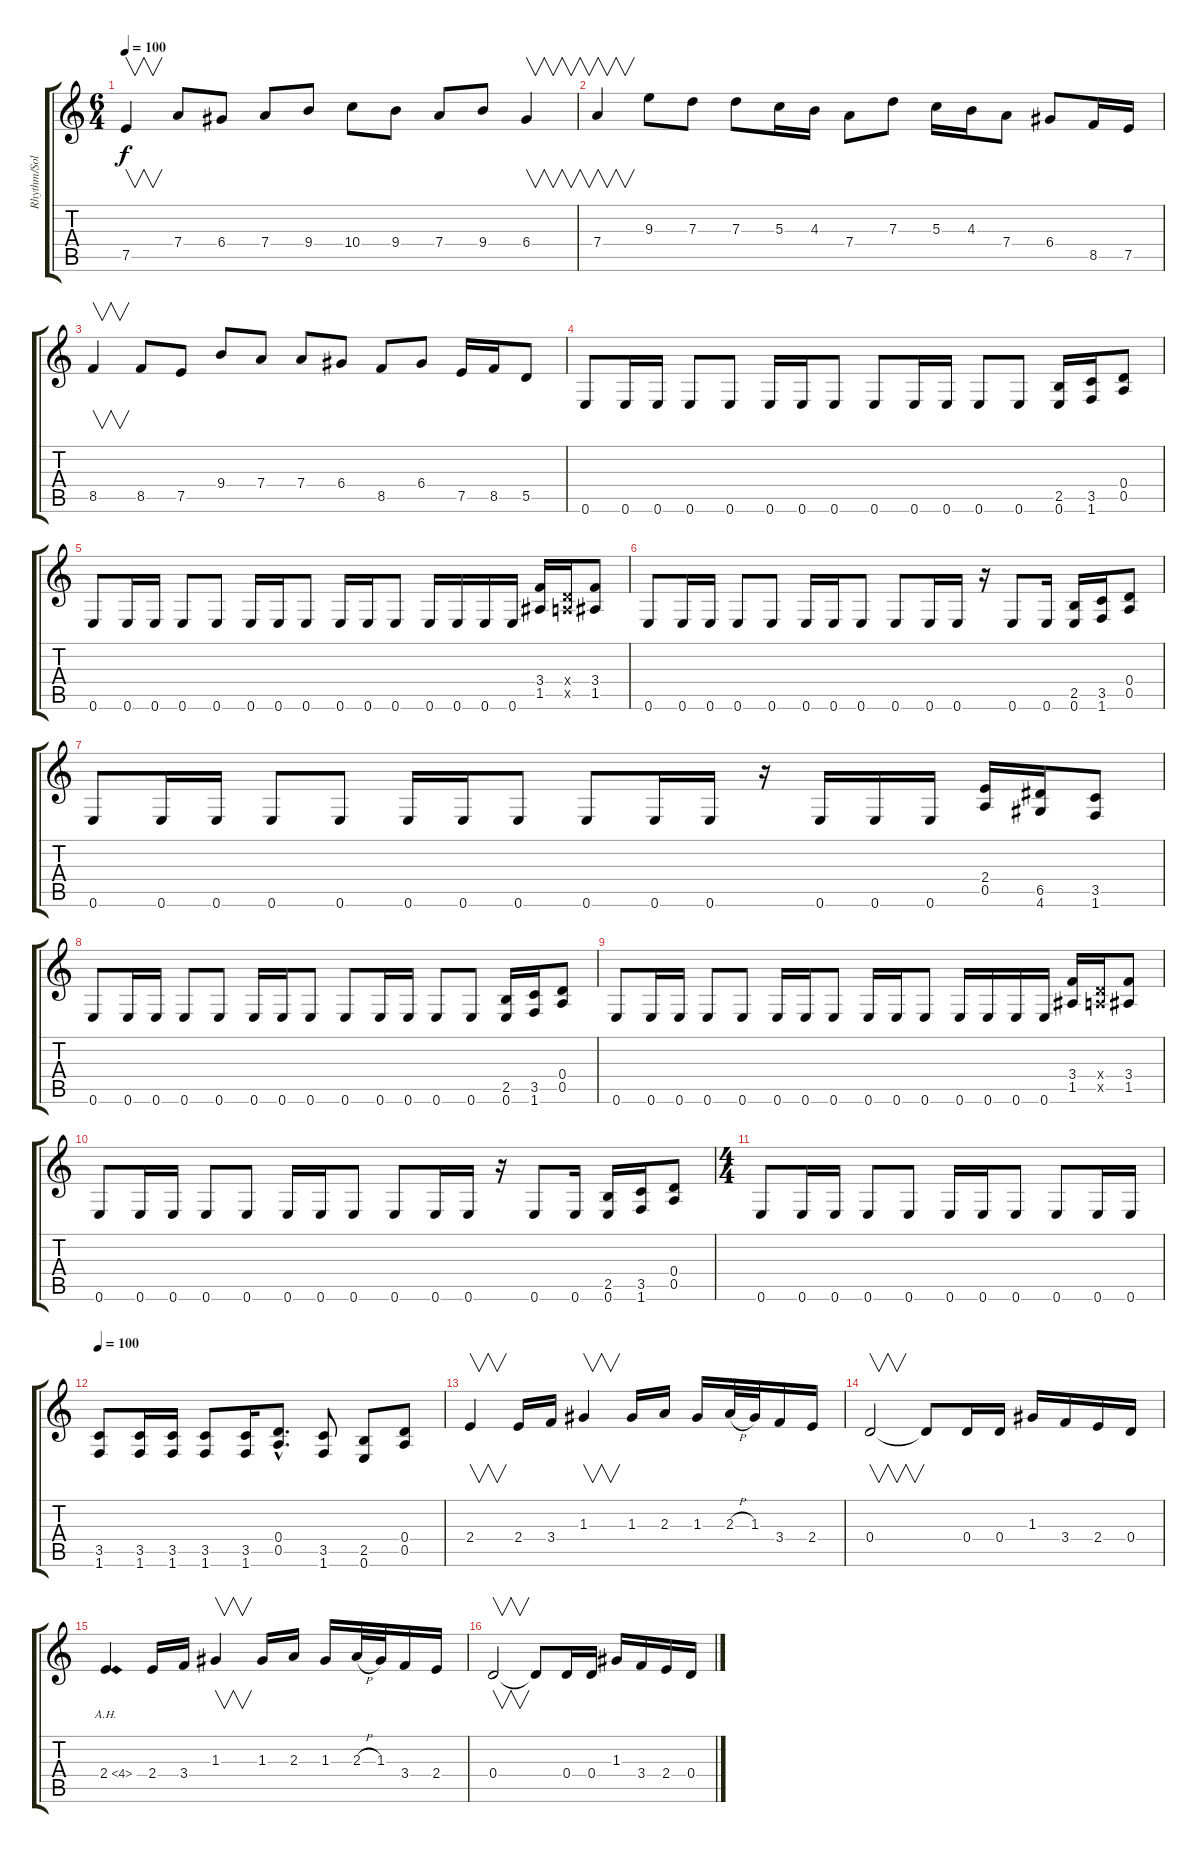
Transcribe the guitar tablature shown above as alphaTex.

\track ("Rhythm/Solo" "Rhythm/Sol") {instrument distortionguitar}
\staff {score tabs}
\tuning (E4 B3 G3 D3 A2 E2) {hide}
\ts (6 4)
\tempo 100
\clef g2
\ks c
7.5.4{v dy f instrument guitarharmonics} 7.4.8{instrument distortionguitar} 6.4.8 7.4.8 9.4.8 10.4.8 9.4.8 7.4.8 9.4.8 6.4.4{v instrument guitarharmonics} |
7.4.4{v instrument guitarharmonics} 9.3.8{instrument distortionguitar} 7.3.8 7.3.8{instrument guitarharmonics} 5.3.16{instrument distortionguitar} 4.3.16 7.4.8 7.3.8{instrument guitarharmonics} 5.3.16{instrument distortionguitar} 4.3.16 7.4.8 6.4.8{instrument guitarharmonics} 8.5.16{instrument distortionguitar} 7.5.16 |
8.5.4{v} 8.5.8 7.5.8 9.4.8 7.4.8 7.4.8 6.4.8 8.5.8 6.4.8 7.5.16 8.5.16 5.5.8{instrument guitarharmonics} |
0.6.8{volume 13 instrument distortionguitar} 0.6.16 0.6.16 0.6.8 0.6.8 0.6.16 0.6.16 0.6.8 0.6.8 0.6.16 0.6.16 0.6.8 0.6.8 (2.5 0.6).16 (3.5 1.6).16 (0.4 0.5).8 |
0.6.8 0.6.16 0.6.16 0.6.8 0.6.8 0.6.16 0.6.16 0.6.8 0.6.16 0.6.16 0.6.8 0.6.16 0.6.16 0.6.16 0.6.16 (3.4 1.5).16 (0.4{x} 0.5{x}).16 (3.4 1.5).8 |
0.6.8 0.6.16 0.6.16 0.6.8 0.6.8 0.6.16 0.6.16 0.6.8 0.6.8 0.6.16 0.6.16 r.16 0.6.8 0.6.16 (2.5 0.6).16 (3.5 1.6).16 (0.4 0.5).8 |
0.6.8 0.6.16 0.6.16 0.6.8 0.6.8 0.6.16 0.6.16 0.6.8 0.6.8 0.6.16 0.6.16 r.16 0.6.16 0.6.16 0.6.16 (2.4 0.5).16 (6.5 4.6).16 (3.5 1.6).8 |
0.6.8 0.6.16 0.6.16 0.6.8 0.6.8 0.6.16 0.6.16 0.6.8 0.6.8 0.6.16 0.6.16 0.6.8 0.6.8 (2.5 0.6).16 (3.5 1.6).16 (0.4 0.5).8 |
0.6.8 0.6.16 0.6.16 0.6.8 0.6.8 0.6.16 0.6.16 0.6.8 0.6.16 0.6.16 0.6.8 0.6.16 0.6.16 0.6.16 0.6.16 (3.4 1.5).16 (0.4{x} 0.5{x}).16 (3.4 1.5).8 |
0.6.8 0.6.16 0.6.16 0.6.8 0.6.8 0.6.16 0.6.16 0.6.8 0.6.8 0.6.16 0.6.16 r.16 0.6.8 0.6.16 (2.5 0.6).16 (3.5 1.6).16 (0.4 0.5).8 |
\ts (4 4)
0.6.8 0.6.16 0.6.16 0.6.8 0.6.8 0.6.16 0.6.16 0.6.8 0.6.8 0.6.16 0.6.16 |
\tempo 100
(3.5 1.6).8 (3.5 1.6).16 (3.5 1.6).16 (3.5 1.6).8 (3.5 1.6).16 (0.4{hac} 0.5{hac}).8{d} (3.5 1.6).8 (2.5 0.6).8 (0.4 0.5).8 |
2.4.4{v volume 16} 2.4.16 3.4.16 1.3.4{v} 1.3.16 2.3.16 1.3.16 2.3{h}.32 1.3.32 3.4.16 2.4.16 |
0.4.2{v} 0.4{t}.8 0.4.16 0.4.16 1.3.16 3.4.16 2.4.16 0.4.16 |
2.4{ah 2}.4{instrument guitarharmonics} 2.4.16{instrument distortionguitar} 3.4.16 1.3.4{v} 1.3.16 2.3.16 1.3.16 2.3{h}.32 1.3.32 3.4.16 2.4.16 |
0.4.2{v} 0.4{t}.8 0.4.16 0.4.16 1.3.16 3.4.16 2.4.16 0.4.16
